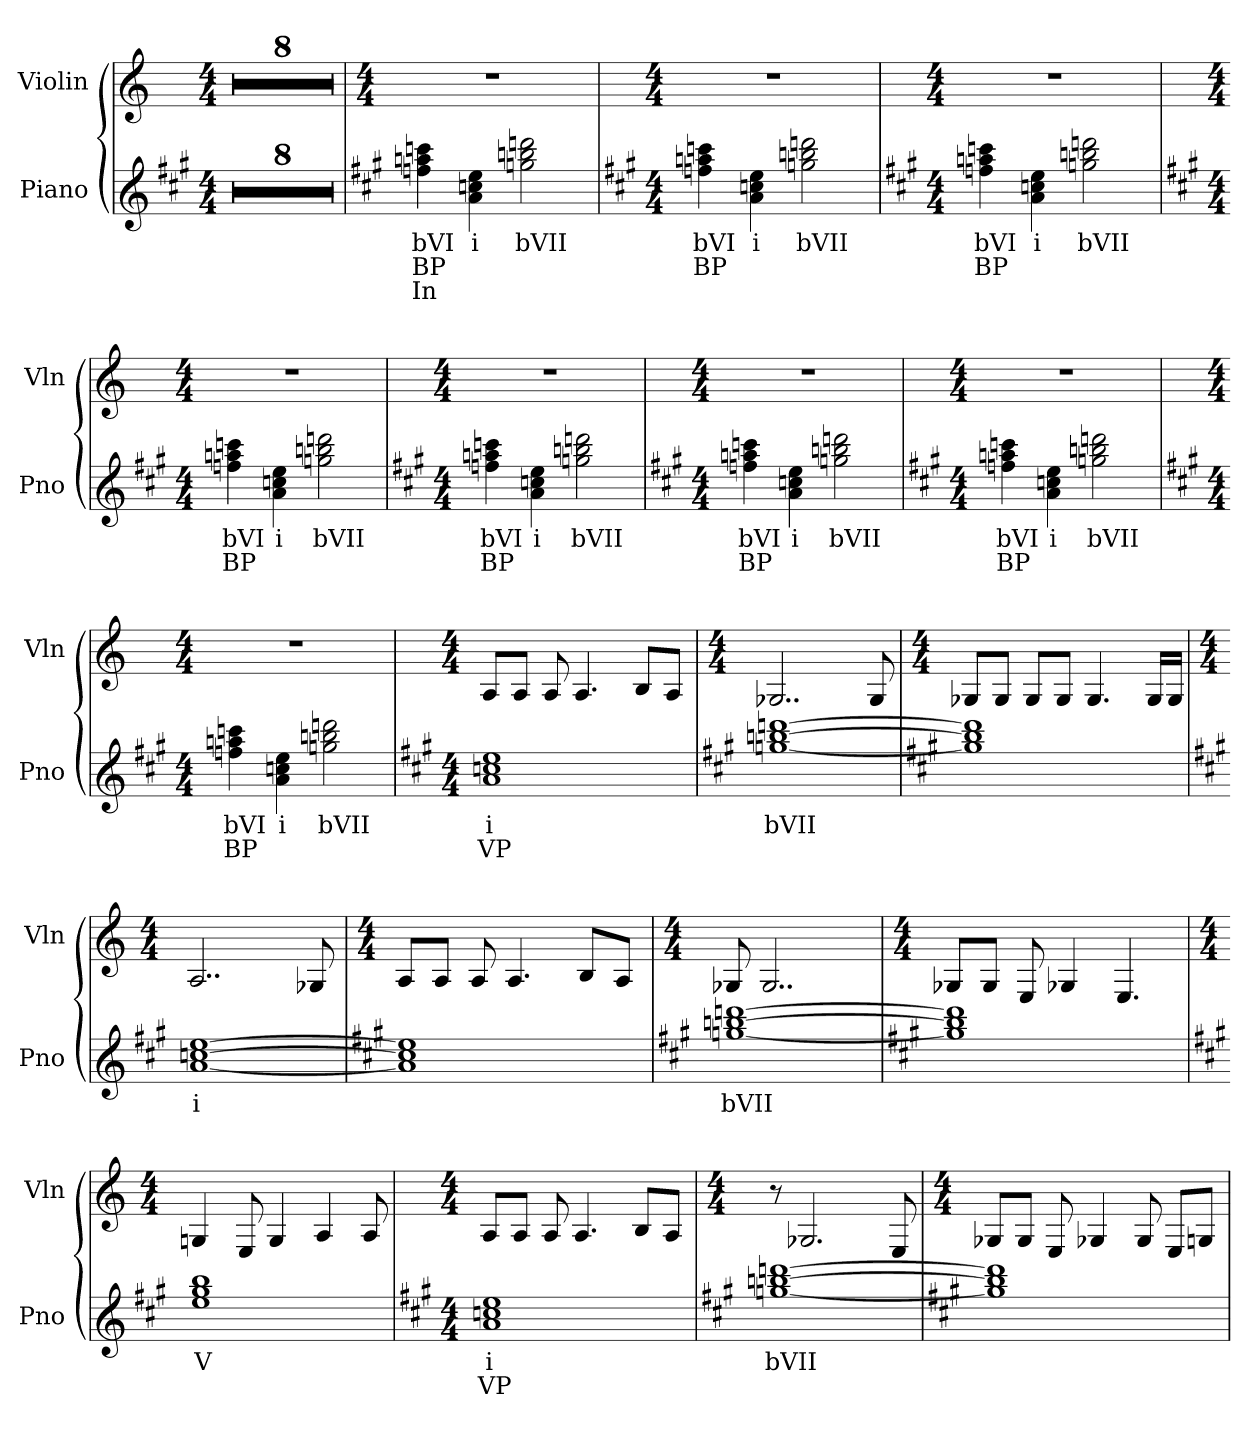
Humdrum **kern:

**kern	**text	**text	**text	**kern
*part2	*part2	*part2	*part2	*part1
*staff2	*staff2	*staff2	*staff2	*staff1
*I"Piano	*	*	*	*I"Violin
*I'Pno	*	*	*	*I'Vln
*k[f#c#g#]	*	*	*	*
*A:	*	*	*	*
*M4/4	*	*	*	*M4/4
=	=	=	=	=
1r	.	.	.	1r
=	=	=	=	=
*k[f#c#g#]	*	*	*	*
*A:	*	*	*	*
*M4/4	*	*	*	*M4/4
1r	.	.	.	1r
=	=	=	=	=
*k[f#c#g#]	*	*	*	*
*A:	*	*	*	*
*M4/4	*	*	*	*M4/4
1r	.	.	.	1r
=	=	=	=	=
*k[f#c#g#]	*	*	*	*
*A:	*	*	*	*
*M4/4	*	*	*	*M4/4
1r	.	.	.	1r
=	=	=	=	=
*k[f#c#g#]	*	*	*	*
*A:	*	*	*	*
*M4/4	*	*	*	*M4/4
1r	.	.	.	1r
=	=	=	=	=
*k[f#c#g#]	*	*	*	*
*A:	*	*	*	*
*M4/4	*	*	*	*M4/4
1r	.	.	.	1r
=	=	=	=	=
*k[f#c#g#]	*	*	*	*
*A:	*	*	*	*
*M4/4	*	*	*	*M4/4
1r	.	.	.	1r
=	=	=	=	=
*k[f#c#g#]	*	*	*	*
*A:	*	*	*	*
*M4/4	*	*	*	*M4/4
1r	.	.	.	1r
=	=	=	=	=
*k[f#c#g#]	*	*	*	*
*A:	*	*	*	*
*	*	*	*	*M4/4
4ffn 4aan 4cccn	bVI	BP	In	1r
4a 4ccn 4ee	i	.	.	.
2ggn 2bbn 2dddn	bVII	.	.	.
=	=	=	=	=
*k[f#c#g#]	*	*	*	*
*A:	*	*	*	*
*M4/4	*	*	*	*M4/4
4ffn 4aan 4cccn	bVI	BP	.	1r
4a 4ccn 4ee	i	.	.	.
2ggn 2bbn 2dddn	bVII	.	.	.
=	=	=	=	=
*k[f#c#g#]	*	*	*	*
*A:	*	*	*	*
*M4/4	*	*	*	*M4/4
4ffn 4aan 4cccn	bVI	BP	.	1r
4a 4ccn 4ee	i	.	.	.
2ggn 2bbn 2dddn	bVII	.	.	.
=	=	=	=	=
*k[f#c#g#]	*	*	*	*
*A:	*	*	*	*
*M4/4	*	*	*	*M4/4
4ffn 4aan 4cccn	bVI	BP	.	1r
4a 4ccn 4ee	i	.	.	.
2ggn 2bbn 2dddn	bVII	.	.	.
=	=	=	=	=
*k[f#c#g#]	*	*	*	*
*A:	*	*	*	*
*M4/4	*	*	*	*M4/4
4ffn 4aan 4cccn	bVI	BP	.	1r
4a 4ccn 4ee	i	.	.	.
2ggn 2bbn 2dddn	bVII	.	.	.
=	=	=	=	=
*k[f#c#g#]	*	*	*	*
*A:	*	*	*	*
*M4/4	*	*	*	*M4/4
4ffn 4aan 4cccn	bVI	BP	.	1r
4a 4ccn 4ee	i	.	.	.
2ggn 2bbn 2dddn	bVII	.	.	.
=	=	=	=	=
*k[f#c#g#]	*	*	*	*
*A:	*	*	*	*
*M4/4	*	*	*	*M4/4
4ffn 4aan 4cccn	bVI	BP	.	1r
4a 4ccn 4ee	i	.	.	.
2ggn 2bbn 2dddn	bVII	.	.	.
=	=	=	=	=
*k[f#c#g#]	*	*	*	*
*A:	*	*	*	*
*M4/4	*	*	*	*M4/4
4ffn 4aan 4cccn	bVI	BP	.	1r
4a 4ccn 4ee	i	.	.	.
2ggn 2bbn 2dddn	bVII	.	.	.
=	=	=	=	=
*k[f#c#g#]	*	*	*	*
*A:	*	*	*	*
*M4/4	*	*	*	*M4/4
1a 1ccn 1ee	i	VP	.	8AL
.	.	.	.	8AJ
.	.	.	.	8A
.	.	.	.	4.A
.	.	.	.	8BL
.	.	.	.	8AJ
=	=	=	=	=
*k[f#c#g#]	*	*	*	*
*A:	*	*	*	*
*	*	*	*	*M4/4
[1ggn [1bbn [1dddn	bVII	.	.	2..G-X
.	.	.	.	8G-
=	=	=	=	=
*k[f#c#g#]	*	*	*	*
*A:	*	*	*	*
*	*	*	*	*M4/4
1ggn] 1bbn] 1dddn]	.	.	.	8G-XL
.	.	.	.	8G-J
.	.	.	.	8G-L
.	.	.	.	8G-J
.	.	.	.	4.G-
.	.	.	.	16G-LL
.	.	.	.	16G-JJ
=	=	=	=	=
*k[f#c#g#]	*	*	*	*
*A:	*	*	*	*
*	*	*	*	*M4/4
[1a [1ccn [1ee	i	.	.	2..A
.	.	.	.	8G-X
=	=	=	=	=
*k[f#c#g#]	*	*	*	*
*A:	*	*	*	*
*	*	*	*	*M4/4
1a] 1ccn] 1ee]	.	.	.	8AL
.	.	.	.	8AJ
.	.	.	.	8A
.	.	.	.	4.A
.	.	.	.	8BL
.	.	.	.	8AJ
=	=	=	=	=
*k[f#c#g#]	*	*	*	*
*A:	*	*	*	*
*	*	*	*	*M4/4
[1ggn [1bbn [1dddn	bVII	.	.	8G-X
.	.	.	.	2..G-
=	=	=	=	=
*k[f#c#g#]	*	*	*	*
*A:	*	*	*	*
*	*	*	*	*M4/4
1ggn] 1bbn] 1dddn]	.	.	.	8G-XL
.	.	.	.	8G-J
.	.	.	.	8E
.	.	.	.	4G-X
.	.	.	.	4.E
=	=	=	=	=
*k[f#c#g#]	*	*	*	*
*A:	*	*	*	*
*	*	*	*	*M4/4
1ee 1gg# 1bb	V	.	.	4Gn
.	.	.	.	8E
.	.	.	.	4G
.	.	.	.	4A
.	.	.	.	8A
=	=	=	=	=
*k[f#c#g#]	*	*	*	*
*A:	*	*	*	*
*M4/4	*	*	*	*M4/4
1a 1ccn 1ee	i	VP	.	8AL
.	.	.	.	8AJ
.	.	.	.	8A
.	.	.	.	4.A
.	.	.	.	8BL
.	.	.	.	8AJ
=	=	=	=	=
*k[f#c#g#]	*	*	*	*
*A:	*	*	*	*
*	*	*	*	*M4/4
[1ggn [1bbn [1dddn	bVII	.	.	8r
.	.	.	.	2.G-X
.	.	.	.	8E
=	=	=	=	=
*k[f#c#g#]	*	*	*	*
*A:	*	*	*	*
*	*	*	*	*M4/4
1ggn] 1bbn] 1dddn]	.	.	.	8G-XL
.	.	.	.	8G-J
.	.	.	.	8E
.	.	.	.	4G-X
.	.	.	.	8G-
.	.	.	.	8EL
.	.	.	.	8GnJ
=	=	=	=	=
*-	*-	*-	*-	*-
